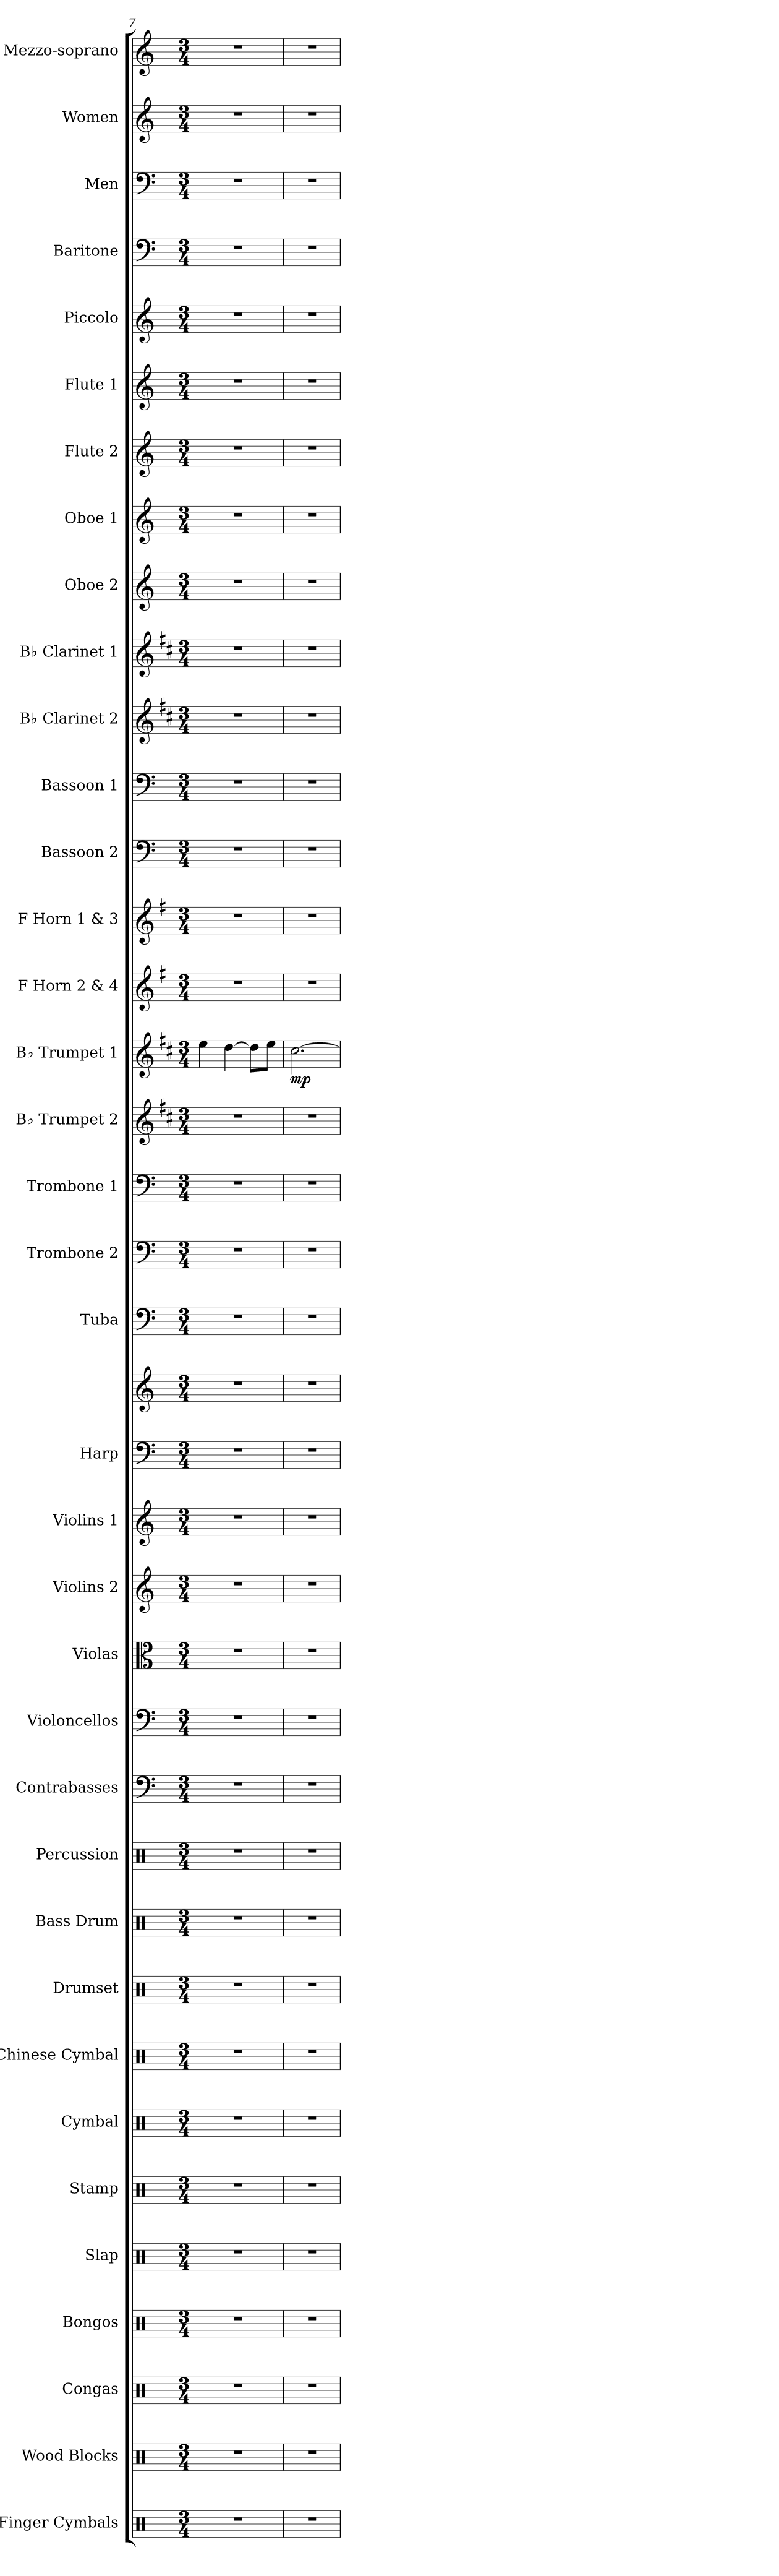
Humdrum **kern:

**kern	**kern	**kern	**kern	**kern	**kern	**kern	**kern	**kern	**kern	**kern	**kern	**kern	**kern	**kern	**kern	**kern	**kern	**kern	**kern	**kern	**kern	**kern	**dynam	**kern	**kern	**kern	**kern	**kern	**kern	**kern	**kern	**kern	**kern	**kern	**kern	**kern	**kern	**kern
*part37	*part36	*part35	*part34	*part33	*part32	*part31	*part30	*part29	*part28	*part27	*part26	*part25	*part24	*part23	*part22	*part21	*part21	*part20	*part19	*part18	*part17	*part16	*part16	*part15	*part14	*part13	*part12	*part11	*part10	*part9	*part8	*part7	*part6	*part5	*part4	*part3	*part2	*part1
*staff38	*staff37	*staff36	*staff35	*staff34	*staff33	*staff32	*staff31	*staff30	*staff29	*staff28	*staff27	*staff26	*staff25	*staff24	*staff23	*staff22	*staff21	*staff20	*staff19	*staff18	*staff17	*staff16	*staff16	*staff15	*staff14	*staff13	*staff12	*staff11	*staff10	*staff9	*staff8	*staff7	*staff6	*staff5	*staff4	*staff3	*staff2	*staff1
*I"Finger Cymbals	*I"Wood Blocks	*I"Congas	*I"Bongos	*I"Slap	*I"Stamp	*I"Cymbal	*I"Chinese Cymbal	*I"Drumset	*I"Bass Drum	*I"Percussion	*I"Contrabasses	*I"Violoncellos	*I"Violas	*I"Violins 2	*I"Violins 1	*I"Harp	*	*I"Tuba	*I"Trombone 2	*I"Trombone 1	*I"B♭ Trumpet 2	*I"B♭ Trumpet 1	*	*I"F Horn 2 &amp; 4	*I"F Horn 1 &amp; 3	*I"Bassoon 2	*I"Bassoon 1	*I"B♭ Clarinet 2	*I"B♭ Clarinet 1	*I"Oboe 2	*I"Oboe 1	*I"Flute 2	*I"Flute 1	*I"Piccolo	*I"Baritone	*I"Men	*I"Women	*I"Mezzo-soprano
*I'Fi. Cym.	*I'Wd. Bl.	*I'Con.	*I'Bon.	*I'Sla.	*I'Sta.	*I'Cym.	*I'Ch. Cym.	*I'D. Set	*I'B. Dr.	*I'Perc.	*I'Cbs.	*I'Vcs.	*I'Vlas.	*I'Vlns. 2	*I'Vlns. 1	*I'Hrp.	*	*I'Tba.	*I'Tbn. 2	*I'Tbn. 1	*I'B♭ Tpt. 2	*I'B♭ Tpt. 1	*	*I'F Hn. 2 4	*I'F Hn. 1 3	*I'Bsn. 2	*I'Bsn. 1	*I'B♭ Cl. 2	*I'B♭ Cl. 1	*I'Ob. 2	*I'Ob. 1	*I'Fl. 2	*I'Fl. 1	*I'Picc.	*I'Bar.	*I'M.	*I'W.	*I'Mzs.
*clefX	*clefX	*clefX	*clefX	*clefX	*clefX	*clefX	*clefX	*clefX	*clefX	*clefX	*clefF4	*clefF4	*clefC3	*clefG2	*clefG2	*clefF4	*clefG2	*clefF4	*clefF4	*clefF4	*clefG2	*clefG2	*	*clefG2	*clefG2	*clefF4	*clefF4	*clefG2	*clefG2	*clefG2	*clefG2	*clefG2	*clefG2	*clefG2	*clefF4	*clefF4	*clefG2	*clefG2
*	*	*	*	*	*	*	*	*	*	*	*ITrd7c12	*	*	*	*	*	*	*	*	*	*ITrd1c2	*ITrd1c2	*	*ITrd4c7	*ITrd4c7	*	*	*ITrd1c2	*ITrd1c2	*	*	*	*	*ITrd-7c-12	*	*	*	*
*k[]	*k[]	*k[]	*k[]	*k[]	*k[]	*k[]	*k[]	*k[]	*k[]	*k[]	*k[]	*k[]	*k[]	*k[]	*k[]	*k[]	*k[]	*k[]	*k[]	*k[]	*k[]	*k[]	*	*k[]	*k[]	*k[]	*k[]	*k[]	*k[]	*k[]	*k[]	*k[]	*k[]	*k[]	*k[]	*k[]	*k[]	*k[]
*M3/4	*M3/4	*M3/4	*M3/4	*M3/4	*M3/4	*M3/4	*M3/4	*M3/4	*M3/4	*M3/4	*M3/4	*M3/4	*M3/4	*M3/4	*M3/4	*M3/4	*M3/4	*M3/4	*M3/4	*M3/4	*M3/4	*M3/4	*	*M3/4	*M3/4	*M3/4	*M3/4	*M3/4	*M3/4	*M3/4	*M3/4	*M3/4	*M3/4	*M3/4	*M3/4	*M3/4	*M3/4	*M3/4
=7	=7	=7	=7	=7	=7	=7	=7	=7	=7	=7	=7	=7	=7	=7	=7	=7	=7	=7	=7	=7	=7	=7	=7	=7	=7	=7	=7	=7	=7	=7	=7	=7	=7	=7	=7	=7	=7	=7
2.r	2.r	2.r	2.r	2.r	2.r	2.r	2.r	2.r	2.r	2.r	2.r	2.r	2.r	2.r	2.r	2.r	2.r	2.r	2.r	2.r	2.r	4dd\	.	2.r	2.r	2.r	2.r	2.r	2.r	2.r	2.r	2.r	2.r	2.r	2.r	2.r	2.r	2.r
.	.	.	.	.	.	.	.	.	.	.	.	.	.	.	.	.	.	.	.	.	.	[4cc\	.	.	.	.	.	.	.	.	.	.	.	.	.	.	.	.
.	.	.	.	.	.	.	.	.	.	.	.	.	.	.	.	.	.	.	.	.	.	8cc\L]	.	.	.	.	.	.	.	.	.	.	.	.	.	.	.	.
.	.	.	.	.	.	.	.	.	.	.	.	.	.	.	.	.	.	.	.	.	.	8dd\J	.	.	.	.	.	.	.	.	.	.	.	.	.	.	.	.
=8	=8	=8	=8	=8	=8	=8	=8	=8	=8	=8	=8	=8	=8	=8	=8	=8	=8	=8	=8	=8	=8	=8	=8	=8	=8	=8	=8	=8	=8	=8	=8	=8	=8	=8	=8	=8	=8	=8
!	!	!	!	!	!	!	!	!	!	!	!	!	!	!	!	!	!	!	!	!	!	!	!LO:DY:b	!	!	!	!	!	!	!	!	!	!	!	!	!	!	!
2.r	2.r	2.r	2.r	2.r	2.r	2.r	2.r	2.r	2.r	2.r	2.r	2.r	2.r	2.r	2.r	2.r	2.r	2.r	2.r	2.r	2.r	[2.b\	mp	2.r	2.r	2.r	2.r	2.r	2.r	2.r	2.r	2.r	2.r	2.r	2.r	2.r	2.r	2.r
=	=	=	=	=	=	=	=	=	=	=	=	=	=	=	=	=	=	=	=	=	=	=	=	=	=	=	=	=	=	=	=	=	=	=	=	=	=	=
*-	*-	*-	*-	*-	*-	*-	*-	*-	*-	*-	*-	*-	*-	*-	*-	*-	*-	*-	*-	*-	*-	*-	*-	*-	*-	*-	*-	*-	*-	*-	*-	*-	*-	*-	*-	*-	*-	*-
